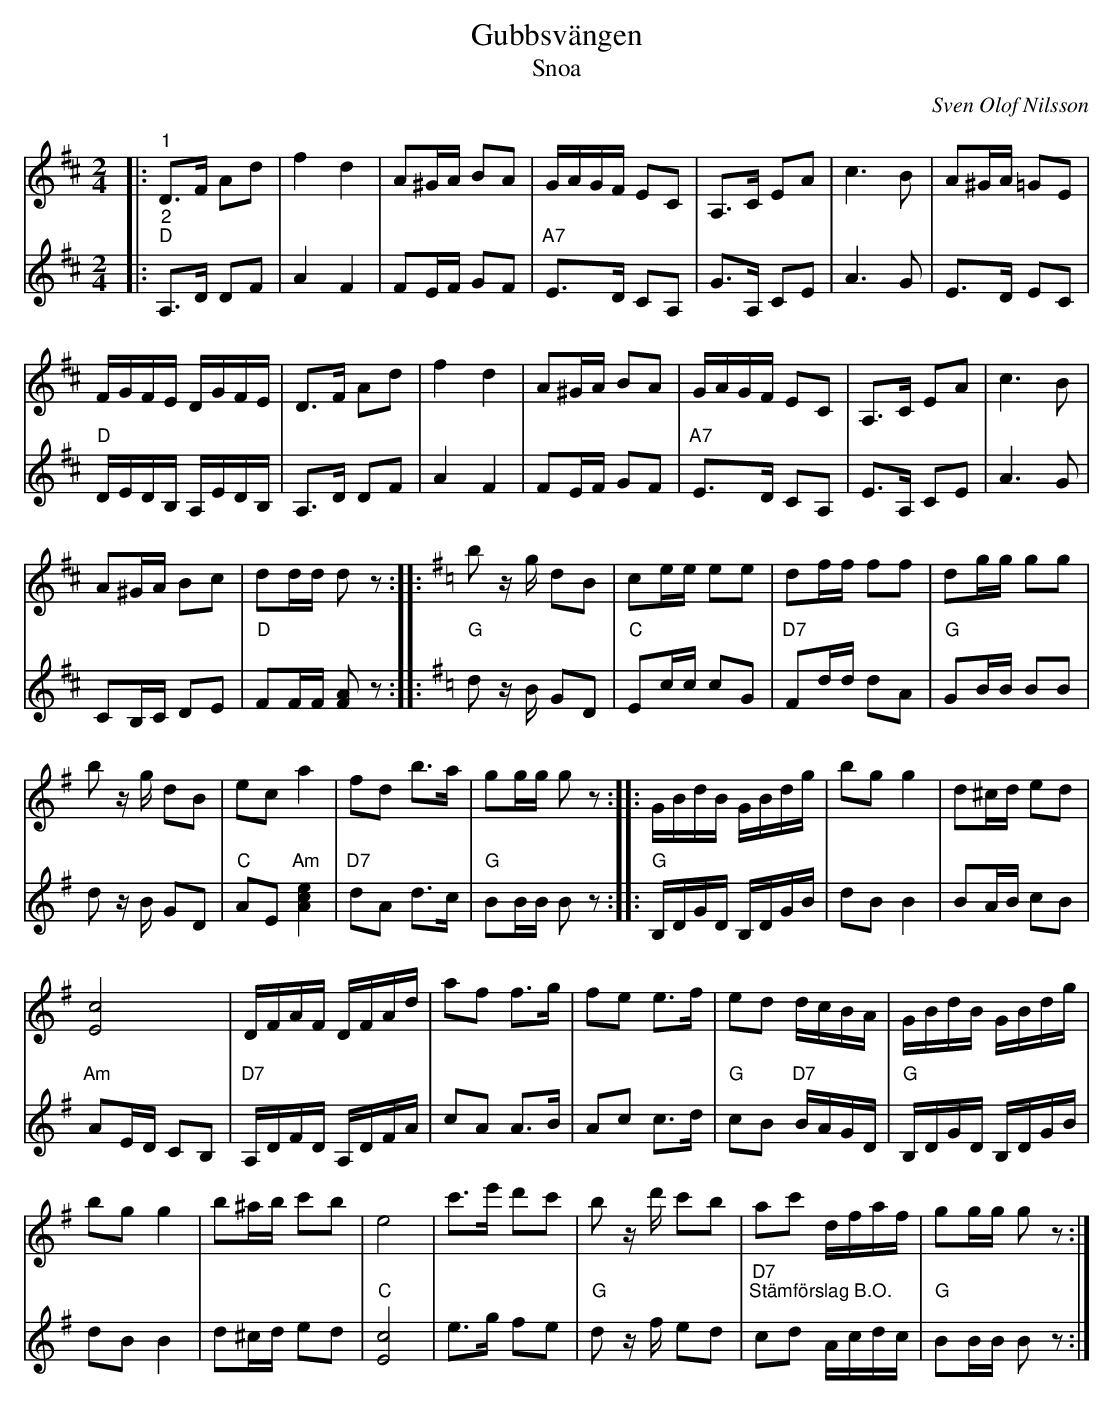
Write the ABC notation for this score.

X:1
T:Gubbsvängen
T:Snoa
C:Sven Olof Nilsson
L:1/8
M:2/4
K:D
V:1
|:"^1" D>F Ad | f2 d2 | A^G/A/ BA | G/A/G/F/ EC | A,>C EA | c3 B | A^G/A/ =GE |
F/G/F/E/ D/G/F/E/ | D>F Ad | f2 d2 | A^G/A/ BA | G/A/G/F/ EC | A,>C EA | c3 B |
A^G/A/ Bc | dd/d/ d z ::[K:G] b z/ g/ dB | ce/e/ ee | df/f/ ff | dg/g/ gg |
b z/ g/ dB | ec a2 | fd b>a | gg/g/ g z :: G/B/d/B/ G/B/d/g/ | bg g2 | d^c/d/ ed |
[Ec]4 | D/F/A/F/ D/F/A/d/ | af f>g | fe e>f | ed d/c/B/A/ | G/B/d/B/ G/B/d/g/ |
bg g2 | b^a/b/ c'b | e4 | c'>e' d'c' | b z/ d'/ c'b | ac' d/f/a/f/ | gg/g/ g z :|
V:2
|:"^2""D" A,>D DF | A2 F2 | FE/F/ GF | "A7"E>D CA, | G>A, CE | A3 G | E>D EC |
"D" D/E/D/B,/ A,/E/D/B,/ | A,>D DF | A2 F2 | FE/F/ GF | "A7"E>D CA, | E>A, CE | A3 G | CB,/C/ DE |
"D" FF/F/ [FA] z ::[K:G]"G" d z/ B/ GD |"C" Ec/c/ cG |"D7" Fd/d/ dA |"G" GB/B/ BB | d z/ B/ GD |
"C" AE"Am" [Ace]2 |"D7" dA d>c |"G" BB/B/ B z :: "G" B,/D/G/D/ B,/D/G/B/ | dB B2 | BA/B/ cB |
"Am" AE/D/ CB, |"D7" A,/D/F/D/ A,/D/F/A/ | cA A>B | Ac c>d |"G" cB"D7" B/A/G/D/ |
"G" B,/D/G/D/ B,/D/G/B/ | dB B2 | d^c/d/ ed |"C" [Ec]4 | e>g fe | "G" d z/ f/ ed |"D7" "^Stämförslag B.O." cd A/c/d/c/ |"G" BB/B/ B z :|
